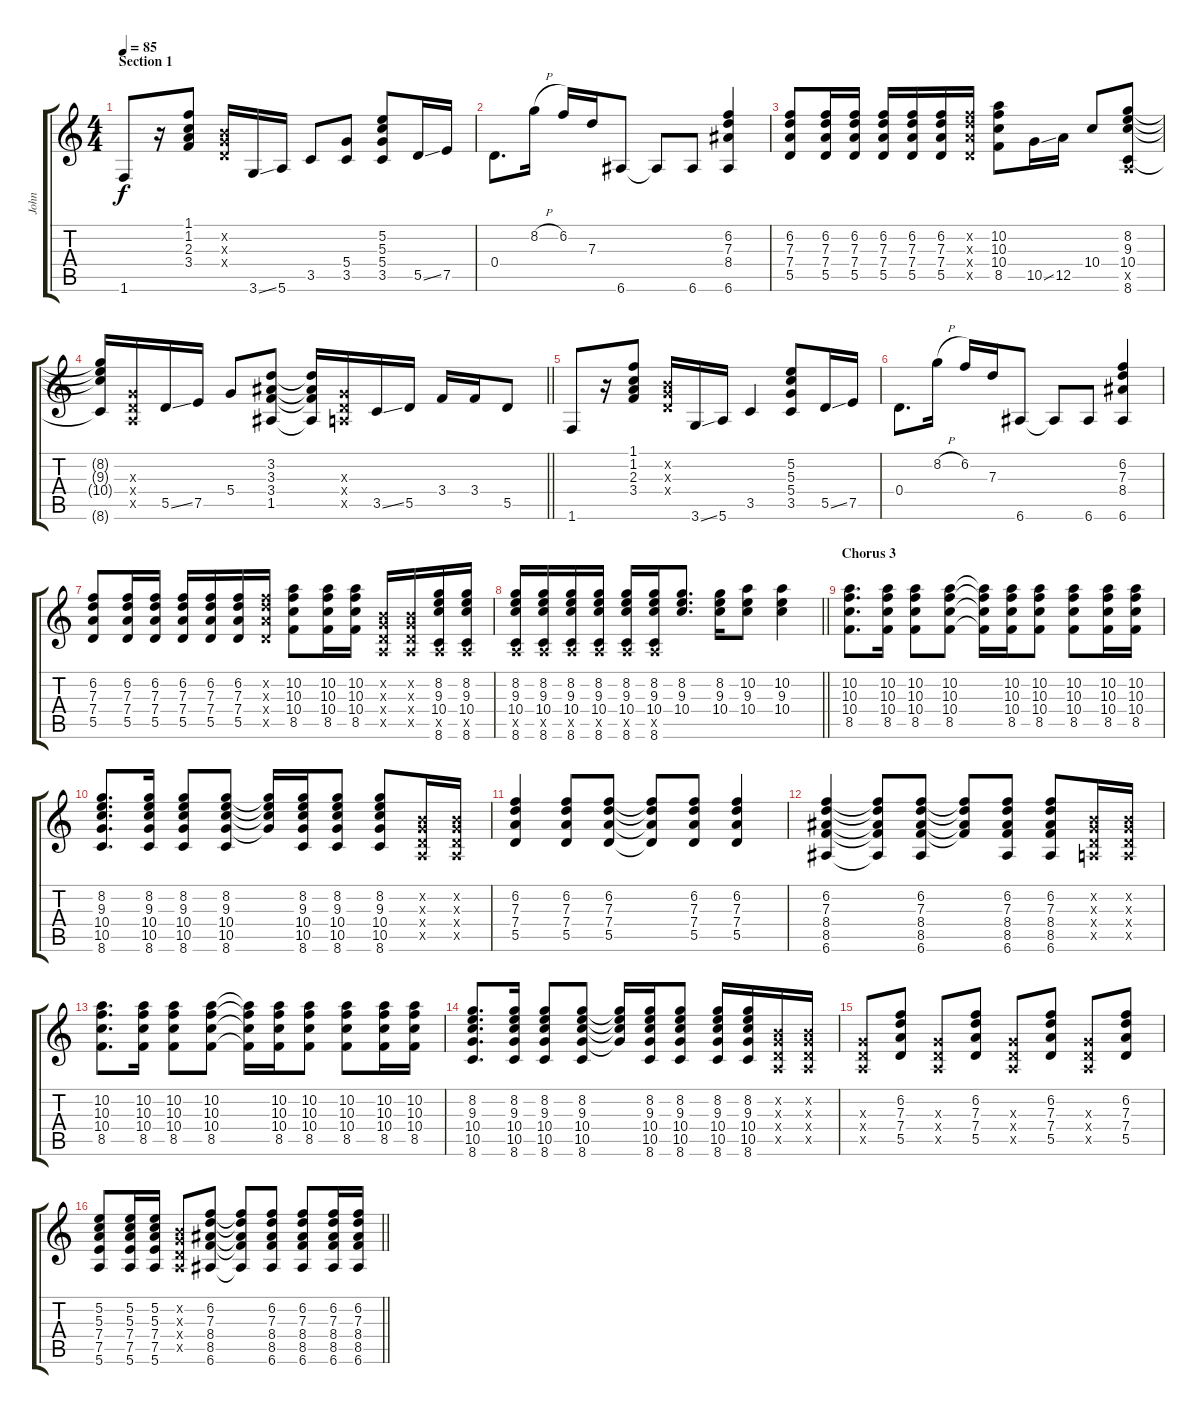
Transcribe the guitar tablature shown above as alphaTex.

\track ("John" "John") {instrument electricguitarclean}
\staff {score tabs}
\tuning (E4 B3 G3 D3 A2 E2) {hide}
\ts (4 4)
\section ("" "Section 1")
\tempo 85
\clef g2
\ks c
1.6.8{dy f} r.16 (1.1 1.2 2.3 3.4).8 (0.2{x} 0.3{x} 0.4{x}).16 3.6{ss}.16 5.6.16 3.5.8 (5.4 3.5).8 (5.2 5.3 5.4 3.5).8 5.5{ss}.16 7.5.16 |
0.4.8{d} 8.2{h}.16 6.2.16 7.3.16 6.6.8 6.6{t}.8 6.6.8 (6.2 7.3 8.4 6.6).4 |
(6.2 7.3 7.4 5.5).8 (6.2 7.3 7.4 5.5).16 (6.2 7.3 7.4 5.5).16 (6.2 7.3 7.4 5.5).16 (6.2 7.3 7.4 5.5).16 (6.2 7.3 7.4 5.5).16 (6.2{x} 7.3{x} 7.4{x} 5.5{x}).16 (10.2 10.3 10.4 8.5).8 10.5{ss}.16 12.5.16 10.4.8 (8.2 9.3 10.4 0.5{x} 8.6).8 |
\barLineRight lightlight
(8.2{t} 9.3{t} 10.4{t} 8.6{t}).16 (0.3{x} 0.4{x} 0.5{x}).16 5.5{ss}.16 7.5.16 5.4.8 (3.2 3.3 3.4 1.5).8 (3.2{t} 3.3{t} 3.4{t} 1.5{t}).16 (0.3{x} 0.4{x} 0.5{x}).16 3.5{ss}.16 5.5.16 3.4.16 3.4.16 5.5.8 |
1.6.8 r.16 (1.1 1.2 2.3 3.4).8 (0.2{x} 0.3{x} 0.4{x}).16 3.6{ss}.16 5.6.16 3.5.4 (5.2 5.3 5.4 3.5).8 5.5{ss}.16 7.5.16 |
0.4.8{d} 8.2{h}.16 6.2.16 7.3.16 6.6.8 6.6{t}.8 6.6.8 (6.2 7.3 8.4 6.6).4 |
(6.2 7.3 7.4 5.5).8 (6.2 7.3 7.4 5.5).16 (6.2 7.3 7.4 5.5).16 (6.2 7.3 7.4 5.5).16 (6.2 7.3 7.4 5.5).16 (6.2 7.3 7.4 5.5).16 (6.2{x} 7.3{x} 7.4{x} 5.5{x}).16 (10.2 10.3 10.4 8.5).8 (10.2 10.3 10.4 8.5).16 (10.2 10.3 10.4 8.5).16 (0.2{x} 0.3{x} 0.4{x} 0.5{x}).16 (0.2{x} 0.3{x} 0.4{x} 0.5{x}).16 (8.2 9.3 10.4 0.5{x} 8.6).16 (8.2 9.3 10.4 0.5{x} 8.6).16 |
\barLineRight lightlight
(8.2 9.3 10.4 0.5{x} 8.6).16 (8.2 9.3 10.4 0.5{x} 8.6).16 (8.2 9.3 10.4 0.5{x} 8.6).16 (8.2 9.3 10.4 0.5{x} 8.6).16 (8.2 9.3 10.4 0.5{x} 8.6).16 (8.2 9.3 10.4 0.5{x} 8.6).16 (8.2 9.3 10.4).8{d} (8.2 9.3 10.4).16 (10.2 9.3 10.4).8 (10.2 9.3 10.4).4 |
\section ("" "Chorus 3")
(10.2 10.3 10.4 8.5).8{d} (10.2 10.3 10.4 8.5).16 (10.2 10.3 10.4 8.5).8 (10.2 10.3 10.4 8.5).8 (10.2{t} 10.3{t} 10.4{t} 8.5{t}).16 (10.2 10.3 10.4 8.5).16 (10.2 10.3 10.4 8.5).8 (10.2 10.3 10.4 8.5).8 (10.2 10.3 10.4 8.5).16 (10.2 10.3 10.4 8.5).16 |
(8.2 9.3 10.4 10.5 8.6).8{d} (8.2 9.3 10.4 10.5 8.6).16 (8.2 9.3 10.4 10.5 8.6).8 (8.2 9.3 10.4 10.5 8.6).8 (8.2{t} 9.3{t} 10.4{t} 10.5{t}).16 (8.2 9.3 10.4 10.5 8.6).16 (8.2 9.3 10.4 10.5 8.6).8 (8.2 9.3 10.4 10.5 8.6).8 (0.2{x} 0.3{x} 0.4{x} 0.5{x}).16 (0.2{x} 0.3{x} 0.4{x} 0.5{x}).16 |
(6.2 7.3 7.4 5.5).4 (6.2 7.3 7.4 5.5).8 (6.2 7.3 7.4 5.5).8 (6.2{t} 7.3{t} 7.4{t} 5.5{t}).8 (6.2 7.3 7.4 5.5).8 (6.2 7.3 7.4 5.5).4 |
(6.2 7.3 8.4 8.5 6.6).4 (6.2{t} 7.3{t} 8.4{t} 8.5{t} 6.6{t}).8 (6.2 7.3 8.4 8.5 6.6).8 (6.2{t} 7.3{t} 8.4{t} 8.5{t}).8 (6.2 7.3 8.4 8.5 6.6).8 (6.2 7.3 8.4 8.5 6.6).8 (0.2{x} 0.3{x} 0.4{x} 0.5{x}).16 (0.2{x} 0.3{x} 0.4{x} 0.5{x}).16 |
(10.2 10.3 10.4 8.5).8{d} (10.2 10.3 10.4 8.5).16 (10.2 10.3 10.4 8.5).8 (10.2 10.3 10.4 8.5).8 (10.2{t} 10.3{t} 10.4{t} 8.5{t}).16 (10.2 10.3 10.4 8.5).16 (10.2 10.3 10.4 8.5).8 (10.2 10.3 10.4 8.5).8 (10.2 10.3 10.4 8.5).16 (10.2 10.3 10.4 8.5).16 |
(8.2 9.3 10.4 10.5 8.6).8{d} (8.2 9.3 10.4 10.5 8.6).16 (8.2 9.3 10.4 10.5 8.6).8 (8.2 9.3 10.4 10.5 8.6).8 (8.2{t} 9.3{t} 10.4{t} 10.5{t}).16 (8.2 9.3 10.4 10.5 8.6).16 (8.2 9.3 10.4 10.5 8.6).8 (8.2 9.3 10.4 10.5 8.6).16 (8.2 9.3 10.4 10.5 8.6).16 (0.2{x} 0.3{x} 0.4{x} 0.5{x}).16 (0.2{x} 0.3{x} 0.4{x} 0.5{x}).16 |
(0.3{x} 0.4{x} 0.5{x}).8 (6.2 7.3 7.4 5.5).8 (0.3{x} 0.4{x} 0.5{x}).8 (6.2 7.3 7.4 5.5).8 (0.3{x} 0.4{x} 0.5{x}).8 (6.2 7.3 7.4 5.5).8 (0.3{x} 0.4{x} 0.5{x}).8 (6.2 7.3 7.4 5.5).8 |
\barLineRight lightlight
(5.2 5.3 7.4 7.5 5.6).8 (5.2 5.3 7.4 7.5 5.6).16 (5.2 5.3 7.4 7.5 5.6).16 (0.2{x} 0.3{x} 0.4{x} 0.5{x}).8 (6.2 7.3 8.4 8.5 6.6).8 (6.2{t} 7.3{t} 8.4{t} 8.5{t} 6.6{t}).8 (6.2 7.3 8.4 8.5 6.6).8 (6.2 7.3 8.4 8.5 6.6).8 (6.2 7.3 8.4 8.5 6.6).16 (6.2 7.3 8.4 8.5 6.6).16
